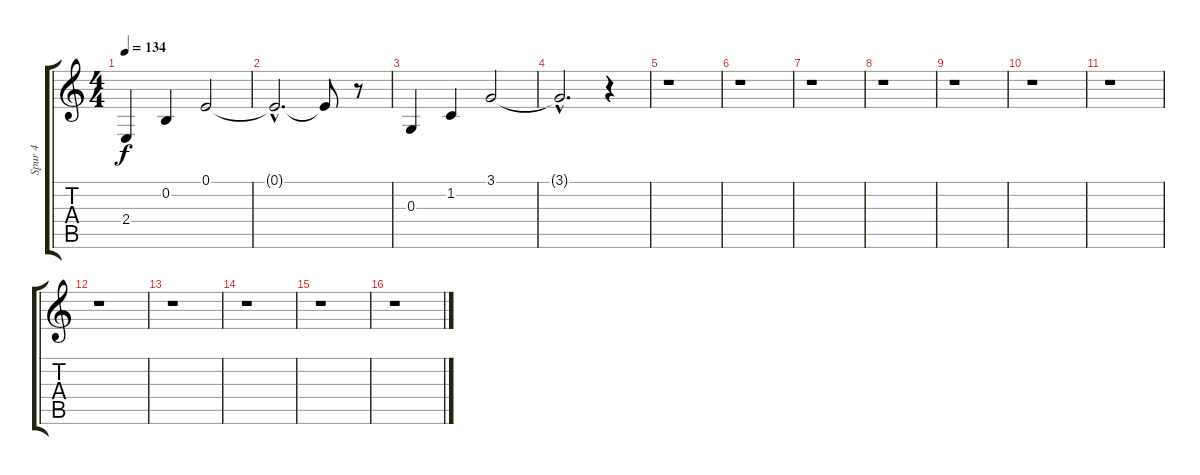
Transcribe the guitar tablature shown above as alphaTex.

\track ("Spur 4" "Spur 4") {instrument harpsichord}
\staff {score tabs}
\tuning (E4 B3 G3 D3 A2 E2) {hide}
\ts (4 4)
\tempo 134
\clef g2
\ks c
2.4.4{dy f} 0.2.4 0.1.2 |
0.1{hac t}.2{d} 0.1{t}.8 r.8 |
0.3.4 1.2.4 3.1.2 |
3.1{hac t}.2{d} r.4 |
r.1 |
r.1 |
r.1 |
r.1 |
r.1 |
r.1 |
r.1 |
r.1 |
r.1 |
r.1 |
r.1 |
r.1
